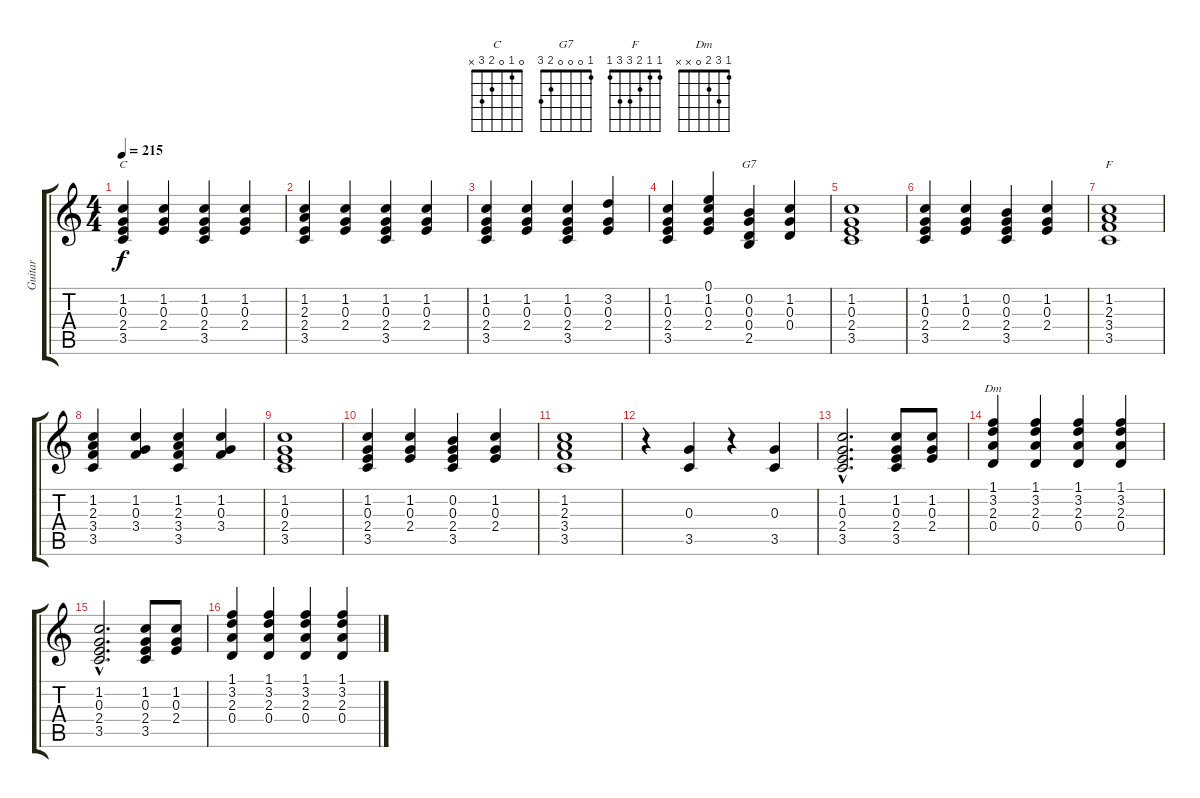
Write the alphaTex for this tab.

\track ("Guitar" "Guitar") {instrument acousticguitarsteel}
\staff {score tabs}
\tuning (E4 B3 G3 D3 A2 E2) {hide}
\chord ("C" 0 1 0 2 3 x)
\chord ("G7" 1 0 0 0 2 3)
\chord ("F" 1 1 2 3 3 1)
\chord ("Dm" 1 3 2 0 x x)
\ts (4 4)
\tempo 215
\clef g2
\ks c
(1.2 0.3 2.4 3.5).4{ch "C" dy f} (1.2 0.3 2.4).4 (1.2 0.3 2.4 3.5).4 (1.2 0.3 2.4).4 |
(1.2 2.3 2.4 3.5).4 (1.2 0.3 2.4).4 (1.2 0.3 2.4 3.5).4 (1.2 0.3 2.4).4 |
(1.2 0.3 2.4 3.5).4 (1.2 0.3 2.4).4 (1.2 0.3 2.4 3.5).4 (3.2 0.3 2.4).4 |
(1.2 0.3 2.4 3.5).4 (0.1 1.2 0.3 2.4).4 (0.2 0.3 0.4 2.5).4{ch "G7"} (1.2 0.3 0.4).4 |
(1.2 0.3 2.4 3.5).1 |
(1.2 0.3 2.4 3.5).4 (1.2 0.3 2.4).4 (0.2 0.3 2.4 3.5).4 (1.2 0.3 2.4).4 |
(1.2 2.3 3.4 3.5).1{ch "F"} |
(1.2 2.3 3.4 3.5).4 (1.2 0.3 3.4).4 (1.2 2.3 3.4 3.5).4 (1.2 0.3 3.4).4 |
(1.2 0.3 2.4 3.5).1 |
(1.2 0.3 2.4 3.5).4 (1.2 0.3 2.4).4 (0.2 0.3 2.4 3.5).4 (1.2 0.3 2.4).4 |
(1.2 2.3 3.4 3.5).1 |
r.4 (0.3 3.5).4 r.4 (0.3 3.5).4 |
(1.2{hac} 0.3{hac} 2.4{hac} 3.5{hac}).2{d} (1.2 0.3 2.4 3.5).8 (1.2 0.3 2.4).8 |
(1.1 3.2 2.3 0.4).4{ch "Dm"} (1.1 3.2 2.3 0.4).4 (1.1 3.2 2.3 0.4).4 (1.1 3.2 2.3 0.4).4 |
(1.2{hac} 0.3{hac} 2.4{hac} 3.5{hac}).2{d} (1.2 0.3 2.4 3.5).8 (1.2 0.3 2.4).8 |
(1.1 3.2 2.3 0.4).4 (1.1 3.2 2.3 0.4).4 (1.1 3.2 2.3 0.4).4 (1.1 3.2 2.3 0.4).4
